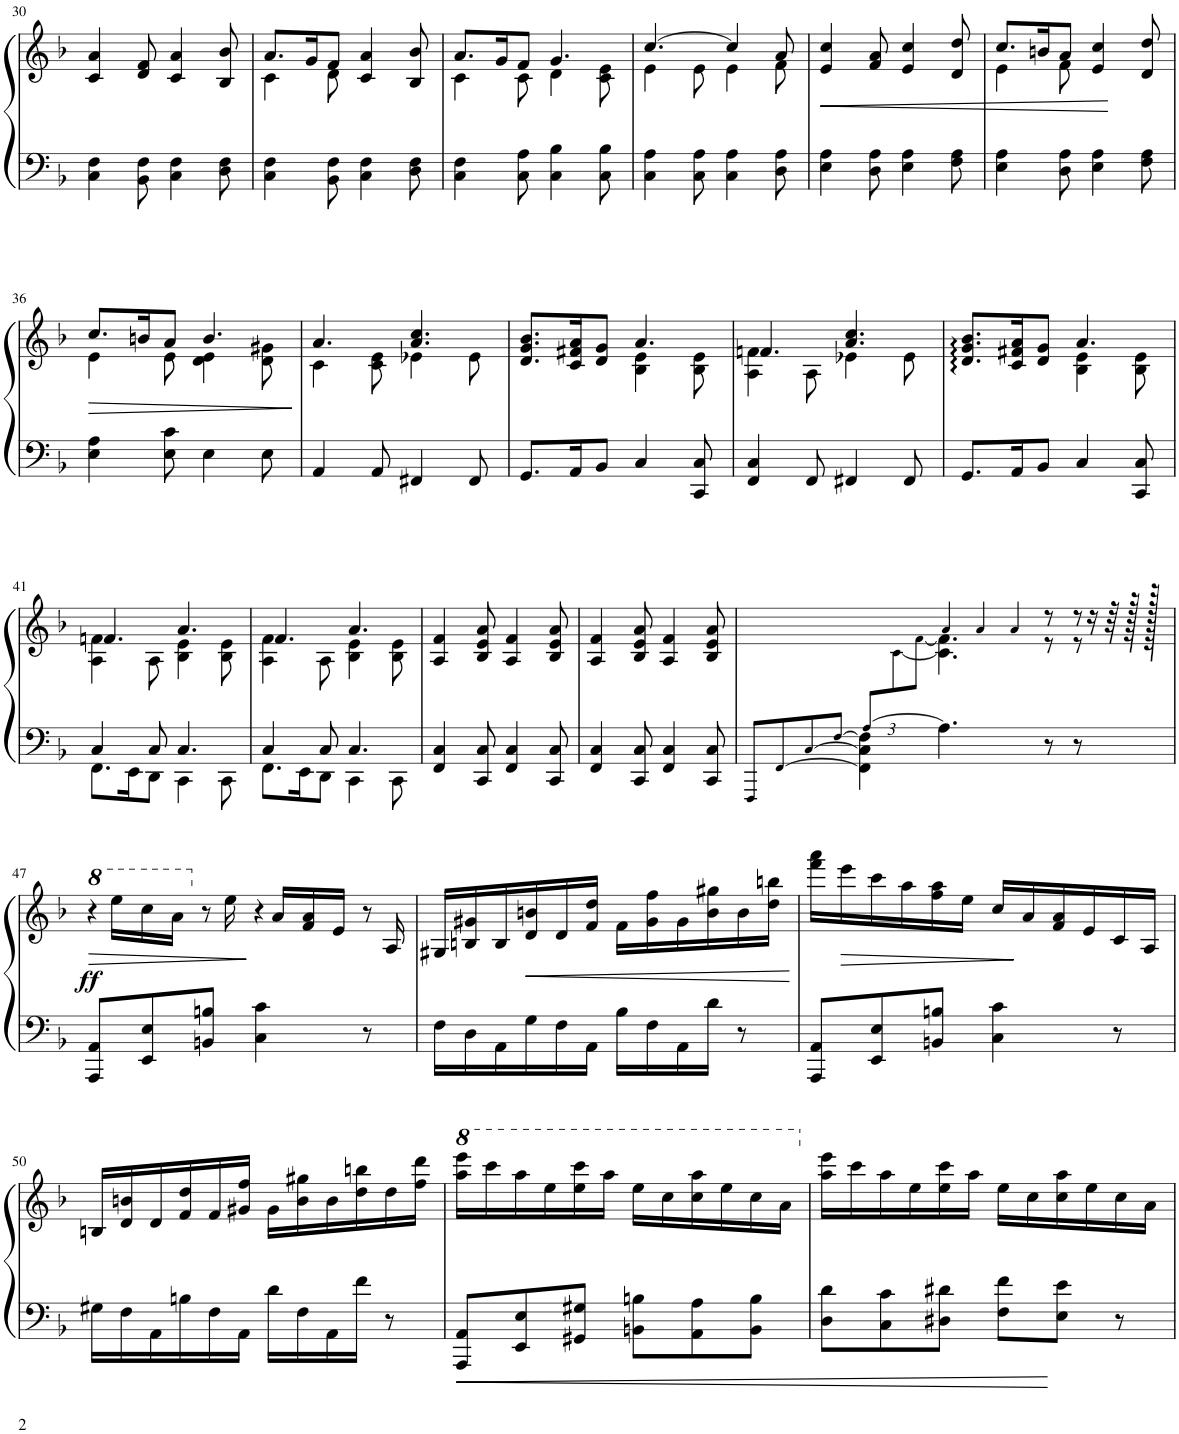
**kern	**kern	**dynam
*part1	*part1	*part1
*staff2	*staff1	*staff1/2
*I"Piano	*	*
*I'Pno.	*	*
!!LO:PB:g=z
*clefF4	*clefG2	*
*k[b-]	*k[b-]	*
*M6/8	*M6/8	*
=30	=30	=30
4C\ 4F\	4c/ 4a/	.
8BB-\ 8F\	8d/ 8f/	.
4C\ 4F\	4c/ 4a/	.
8D\ 8F\	8B-/ 8b-/	.
=31	=31	=31
*	*^	*
4C\ 4F\	8.a/L	4c\	.
.	16g/K	.	.
8BB-\ 8F\	8f/J	8d\	.
4C\ 4F\	4c/ 4a/	8ryy	.
.	.	4ryy	.
8D\ 8F\	8B-/ 8b-/	.	.
=32	=32	=32	=32
4C\ 4F\	8.a/L	4c\	.
.	16g/K	.	.
8C\ 8A\	8f/J	8c\	.
4C\ 4B-\	4.g/	4d\	.
8C\ 8B-\	.	8c\ 8e\	.
=33	=33	=33	=33
4C\ 4A\	[4.cc/	4e\	.
8C\ 8A\	.	8e\	.
4C\ 4A\	4cc/]	4e\	.
8D\ 8A\	8a/	8f\	.
=34	=34	=34	=34
!	!	!	!LO:HP:b
*	*v	*v	*
4E\ 4A\	4e/ 4cc/	<
8D\ 8A\	8f/ 8a/	.
4E\ 4A\	4e/ 4cc/	.
8F\ 8A\	8d/ 8dd/	.
=35	=35	=35
*	*^	*
4E\ 4A\	8.cc/L	4e\	.
.	16bn/K	.	.
8D\ 8A\	8a/J	8f\	.
4E\ 4A\	4e/ 4cc/	8ryy	.
.	.	4ryy	[
8F\ 8A\	8d/ 8dd/	.	.
!!LO:LB:g=z	!!
=36	=36	=36	=36
!	!	!	!LO:HP:b
4E\ 4A\	8.cc/L	4e\	>
.	16bn/K	.	.
8E\ 8c\	8a/J	8e\	.
4E\	4.b/	4d\ 4e\	.
8E\	.	8d\ 8g#X\	.
*	*v	*v	*
.	.	]
=37	=37	=37
*	*^	*
4AA/	4.a/	4c\	.
8AA/	.	8c\ 8e\	.
4FF#X/	4.a/ 4.cc/	4e-X\	.
8FF#/	.	8e-\	.
=38	=38	=38	=38
8.GG/L	8.d/ 8.g/ 8.b-/L	4.ryy	.
16AA/K	16c/ 16f#X/ 16a/K	.	.
8BB-/J	8d/ 8g/J	.	.
4C/	4.a/	4B-\ 4e\	.
8CC/ 8C/	.	8B-\ 8e\	.
=39	=39	=39	=39
4FF/ 4C/	4.fn/	4A\ 4f\	.
8FF/	.	8A\	.
4FF#X/	4.a/ 4.cc/	4e-X\	.
8FF#/	.	8e-\	.
=40	=40	=40	=40
8.GG/L	8.d/ 8.g/ 8.b-/L	4.ryy	.
16AA/K	16c/ 16f#X/ 16a/K	.	.
8BB-/J	8d/ 8g/J	.	.
4C/	4.a/	4B-\ 4e\	.
8CC/ 8C/	.	8B-\ 8e\	.
!!LO:LB:g=z	!!
=41	=41	=41	=41
*^	*	*	*
4C/	8.FF\L	4.fn/	4A\ 4f\	.
.	16EE\K	.	.	.
8C/	8DD\J	.	8A\	.
4.C/	4CC\	4.a/	4B-\ 4e\	.
.	8CC\	.	8B-\ 8e\	.
=42	=42	=42	=42	=42
4C/	8.FF\L	4.f/	4A\ 4f\	.
.	16EE\K	.	.	.
8C/	8DD\J	.	8A\	.
4.C/	4CC\	4.a/	4B-\ 4e\	.
.	8CC\	.	8B-\ 8e\	.
*v	*v	*	*	*
*	*v	*v	*
=43	=43	=43
4FF/ 4C/	4A/ 4f/	.
8CC/ 8C/	8B-/ 8e/ 8a/	.
4FF/ 4C/	4A/ 4f/	.
8CC/ 8C/	8B-/ 8e/ 8a/	.
=44	=44	=44
4FF/ 4C/	4A/ 4f/	.
8CC/ 8C/	8B-/ 8e/ 8a/	.
4FF/ 4C/	4A/ 4f/	.
8CC/ 8C/	8B-/ 8e/ 8a/	.
=45	=45	=45
*^	*	*
2ryy	8FFF!/L	4ryy	.
.	[8FF!/	.	.
.	[8C!/	4ryy	.
.	[8F!/J	.	.
*Xbrackettup	*	*	*
[12A!/L	4FF\] 4C\] 4F\]	12ryy	.
6ryy	.	[12c!\	.
.	.	[12f!\J	.
*v	*v	*	*
=46-	=46-	=46-
*	*^	*
4.A\]	6a!/	4.c\] 4.f\]	.
.	6a!/	.	.
.	6a!/	.	.
8ryy	.	8ryy	.
8r	8r	8r	.
8r	8r	8r	.
16ryy	16r	16ryy	.
64ryy	64r	64ryy	.
256ryy	256r	256ryy	.
1024ryy	1024r	1024ryy	.
*	*v	*v	*
!!LO:LB:g=z
=47	=47	=47
*	*8va	*
*	*^	*
!	!	!	!LO:DY:a=2
*	*v	*v	*
8AAA/^ 8AA/^L	4r	ff
8EE/ 8E/	.	.
!	!	!LO:HP:b
8BBn/ 8Bn/J	16eee\LL	>
.	16ccc\	.
4C\ 4c\	16aa\JJ	.
*	*X8va	*
.	8r	.
.	16ee\	]
8r	4r	.
2ryy	.	.
.	16a/LL	.
.	16f/ 16a/	.
.	16e/JJ	.
.	8r	.
.	16A/	.
=48	=48	=48
16F\LL	16G#X/LL	.
16D\	16Bn/ 16g#X/	.
16AA\	16B/	.
16G\	16d/ 16bn/	.
16F\	16d/	.
16AA\JJ	16f/ 16dd/JJ	.
16B-\LL	16f\LL	.
16F\	16g#\ 16ff\	.
16AA\	16g#\	.
16d\JJ	16b\ 16gg#X\	.
8r	16b\	.
.	16dd\' 16bbn\'JJ	.
=49	=49	=49
8AAA/^ 8AA/^L	16fff\^ 16aaa\^LL	.
!	!	!LO:HP:b
.	16eee\	>
8EE/ 8E/	16ccc\	.
.	16aa\	.
8BBn/ 8Bn/J	16ff\ 16aa\	.
.	16ee\JJ	.
4C\ 4c\	16cc/LL	.
.	16a/	]
.	16f/ 16a/	.
.	16e/	.
8r	16c/	.
.	16A/JJ	.
!!LO:LB:g=z
=50	=50	=50
16G#X\LL	16Bn/LL	.
16F\	16d/ 16bn/	.
16AA\	16d/	.
16Bn\	16f/ 16dd/	.
16F\	16f/	.
16AA\JJ	16g#X/ 16ff/JJ	.
16d\LL	16g#\LL	.
16F\	16b\ 16gg#X\	.
16AA\	16b\	.
16f\JJ	16dd\ 16bbn\	.
8r	16dd\	.
.	16ff\' 16ddd\'JJ	.
=51	=51	=51
*	*8va	*
8AAA/ 8AA/L	16aaa\ 16eeee\LL	.
.	16cccc\	.
8EE/ 8E/	16aaa\	.
.	16eee\	.
8GG#X/ 8G#X/J	16eee\ 16cccc\	.
.	16aaa\JJ	.
8BBn\ 8Bn\L	16eee\LL	.
.	16ccc\	.
8AA\ 8A\	16ccc\ 16aaa\	.
.	16eee\	.
8BB\ 8B\J	16ccc\	.
.	16aa\JJ	.
=52	=52	=52
*	*X8va	*
8D\ 8d\L	16aa\ 16eee\LL	.
.	16ccc\	.
8C\ 8c\	16aa\	.
.	16ee\	.
8D#X\ 8d#X\J	16ee\ 16ccc\	.
.	16aa\JJ	.
8F\ 8f\L	16ee\LL	.
.	16cc\	.
8E\ 8e\J	16cc\ 16aa\	.
.	16ee\	.
8r	16cc\	.
.	16a\JJ	.
=	=	=
*-	*-	*-
